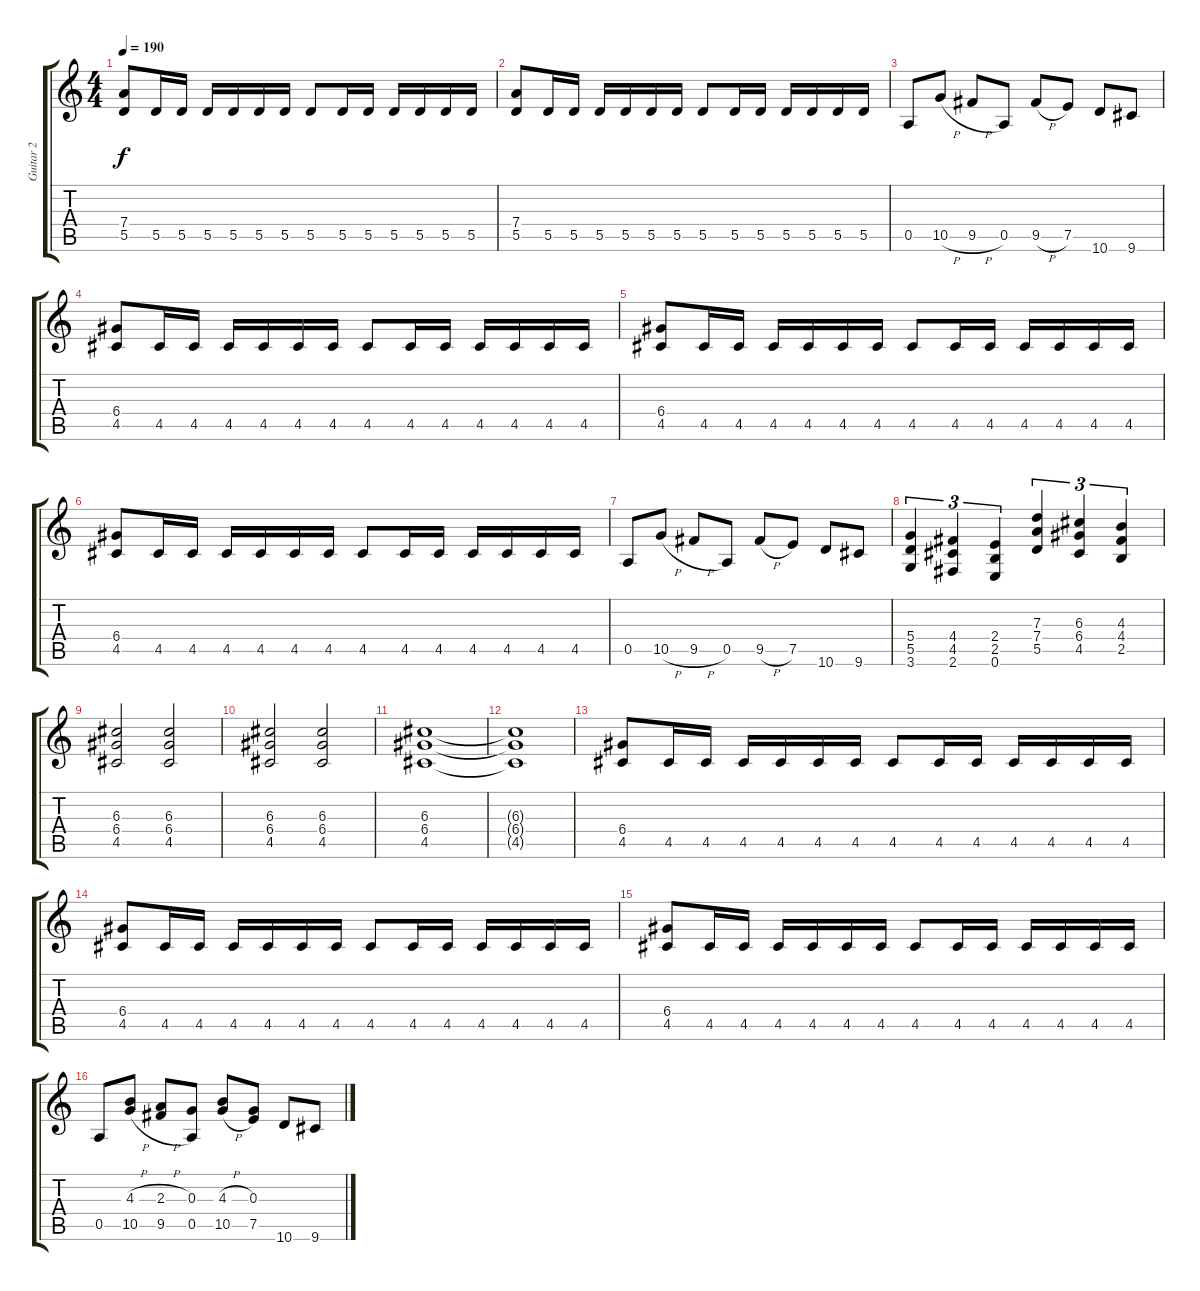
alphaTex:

\track ("Guitar 2" "Guitar 2") {instrument distortionguitar}
\staff {score tabs}
\tuning (E4 B3 G3 D3 A2 E2) {hide}
\ts (4 4)
\tempo 190
\clef g2
\ks c
(7.4 5.5).8{dy f} 5.5.16 5.5.16 5.5.16 5.5.16 5.5.16 5.5.16 5.5.8 5.5.16 5.5.16 5.5.16 5.5.16 5.5.16 5.5.16 |
(7.4 5.5).8 5.5.16 5.5.16 5.5.16 5.5.16 5.5.16 5.5.16 5.5.8 5.5.16 5.5.16 5.5.16 5.5.16 5.5.16 5.5.16 |
0.5.8 10.5{h}.8 9.5{h}.8 0.5.8 9.5{h}.8 7.5.8 10.6.8 9.6.8 |
(6.4 4.5).8 4.5.16 4.5.16 4.5.16 4.5.16 4.5.16 4.5.16 4.5.8 4.5.16 4.5.16 4.5.16 4.5.16 4.5.16 4.5.16 |
(6.4 4.5).8 4.5.16 4.5.16 4.5.16 4.5.16 4.5.16 4.5.16 4.5.8 4.5.16 4.5.16 4.5.16 4.5.16 4.5.16 4.5.16 |
(6.4 4.5).8 4.5.16 4.5.16 4.5.16 4.5.16 4.5.16 4.5.16 4.5.8 4.5.16 4.5.16 4.5.16 4.5.16 4.5.16 4.5.16 |
0.5.8 10.5{h}.8 9.5{h}.8 0.5.8 9.5{h}.8 7.5.8 10.6.8 9.6.8 |
(5.4 5.5 3.6).4{tu (3 2)} (4.4 4.5 2.6).4{tu (3 2)} (2.4 2.5 0.6).4{tu (3 2)} (7.3 7.4 5.5).4{tu (3 2)} (6.3 6.4 4.5).4{tu (3 2)} (4.3 4.4 2.5).4{tu (3 2)} |
(6.3 6.4 4.5).2 (6.3 6.4 4.5).2 |
(6.3 6.4 4.5).2 (6.3 6.4 4.5).2 |
(6.3 6.4 4.5).1 |
(6.3{t} 6.4{t} 4.5{t}).1 |
(6.4 4.5).8 4.5.16 4.5.16 4.5.16 4.5.16 4.5.16 4.5.16 4.5.8 4.5.16 4.5.16 4.5.16 4.5.16 4.5.16 4.5.16 |
(6.4 4.5).8 4.5.16 4.5.16 4.5.16 4.5.16 4.5.16 4.5.16 4.5.8 4.5.16 4.5.16 4.5.16 4.5.16 4.5.16 4.5.16 |
(6.4 4.5).8 4.5.16 4.5.16 4.5.16 4.5.16 4.5.16 4.5.16 4.5.8 4.5.16 4.5.16 4.5.16 4.5.16 4.5.16 4.5.16 |
0.5.8 (4.3{h} 10.5{h}).8 (2.3{h} 9.5{h}).8 (0.3 0.5).8 (4.3{h} 10.5{h}).8 (0.3 7.5).8 10.6.8 9.6.8
